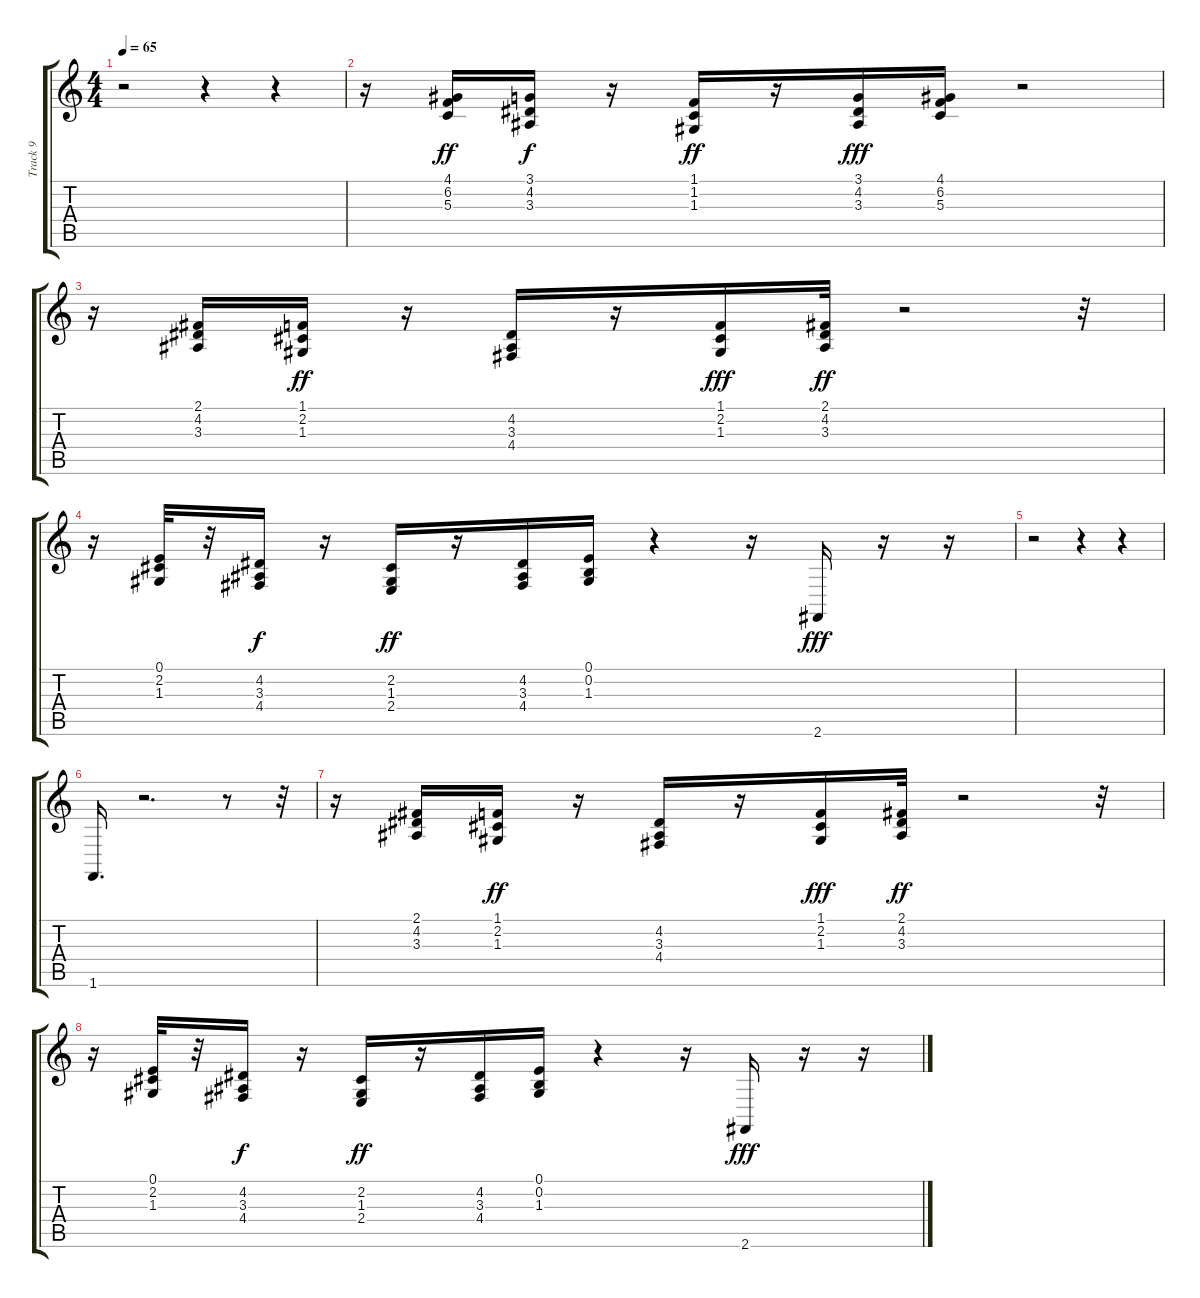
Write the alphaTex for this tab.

\track ("Track 9" "Track 9") {instrument trombone}
\staff {score tabs}
\tuning (E4 B3 G3 D3 A2 E2) {hide}
\ts (4 4)
\tempo 65
\clef g2
\ks c
r.2{dy fff} r.4 r.4 |
r.16 (4.1 6.2 5.3).16{dy ff} (3.1 4.2 3.3).16{dy f} r.16 (1.1 1.2 1.3).16{dy ff} r.16 (3.1 4.2 3.3).16{dy fff} (4.1 6.2 5.3).16 r.2 |
r.16 (2.1 4.2 3.3).16 (1.1 2.2 1.3).16{dy ff} r.16 (4.2 3.3 4.4).16 r.16 (1.1 2.2 1.3).16{dy fff} (2.1 4.2 3.3).32{dy ff} r.2 r.32 |
r.16 (0.1 2.2 1.3).32 r.32 (4.2 3.3 4.4).16{dy f} r.16 (2.2 1.3 2.4).16{dy ff} r.16 (4.2 3.3 4.4).16 (0.1 0.2 1.3).16 r.4 r.16 2.6.16{dy fff} r.16 r.16 |
r.2 r.4 r.4 |
1.6.16{d} r.2{d} r.8 r.32 |
r.16 (2.1 4.2 3.3).16 (1.1 2.2 1.3).16{dy ff} r.16 (4.2 3.3 4.4).16 r.16 (1.1 2.2 1.3).16{dy fff} (2.1 4.2 3.3).32{dy ff} r.2 r.32 |
r.16 (0.1 2.2 1.3).32 r.32 (4.2 3.3 4.4).16{dy f} r.16 (2.2 1.3 2.4).16{dy ff} r.16 (4.2 3.3 4.4).16 (0.1 0.2 1.3).16 r.4 r.16 2.6.16{dy fff} r.16 r.16
